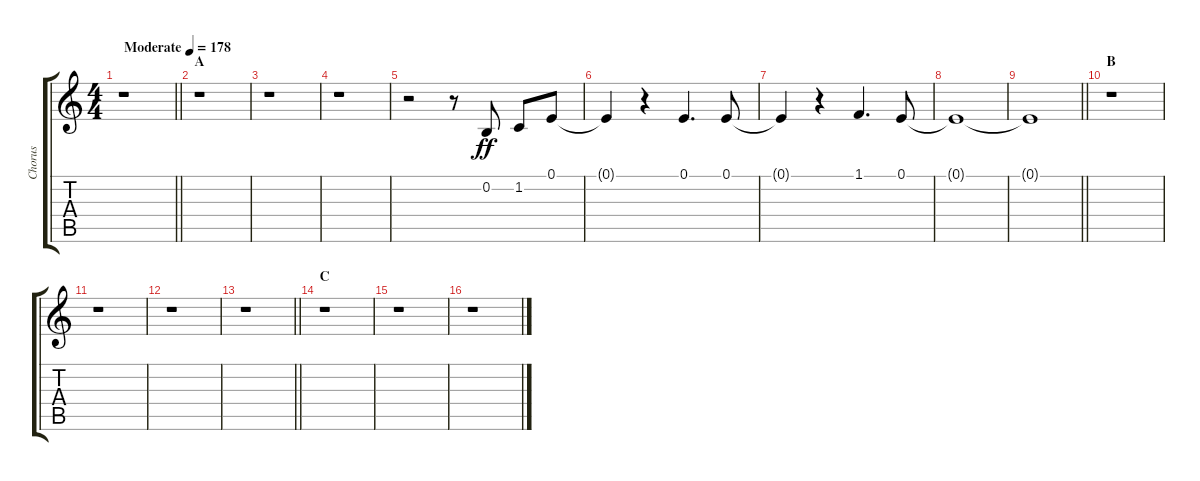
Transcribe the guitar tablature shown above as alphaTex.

\track ("Chorus" "Chorus") {instrument voiceoohs}
\staff {score tabs}
\tuning (E4 B3 G3 D3 A2 E2) {hide}
\ts (4 4)
\tempo (178 "Moderate")
\clef g2
\barLineRight lightlight
\ks c
r.1{dy ff instrument voiceoohs} |
\section ("" "A")
r.1 |
r.1 |
r.1 |
r.2 r.8 0.2.8 1.2.8 0.1.8 |
0.1{t}.4 r.4 0.1.4{d} 0.1.8 |
0.1{t}.4 r.4 1.1.4{d} 0.1.8 |
0.1{t}.1 |
\barLineRight lightlight
0.1{t}.1 |
\section ("" "B")
r.1 |
r.1 |
r.1 |
\barLineRight lightlight
r.1 |
\section ("" "C")
r.1 |
r.1 |
r.1
